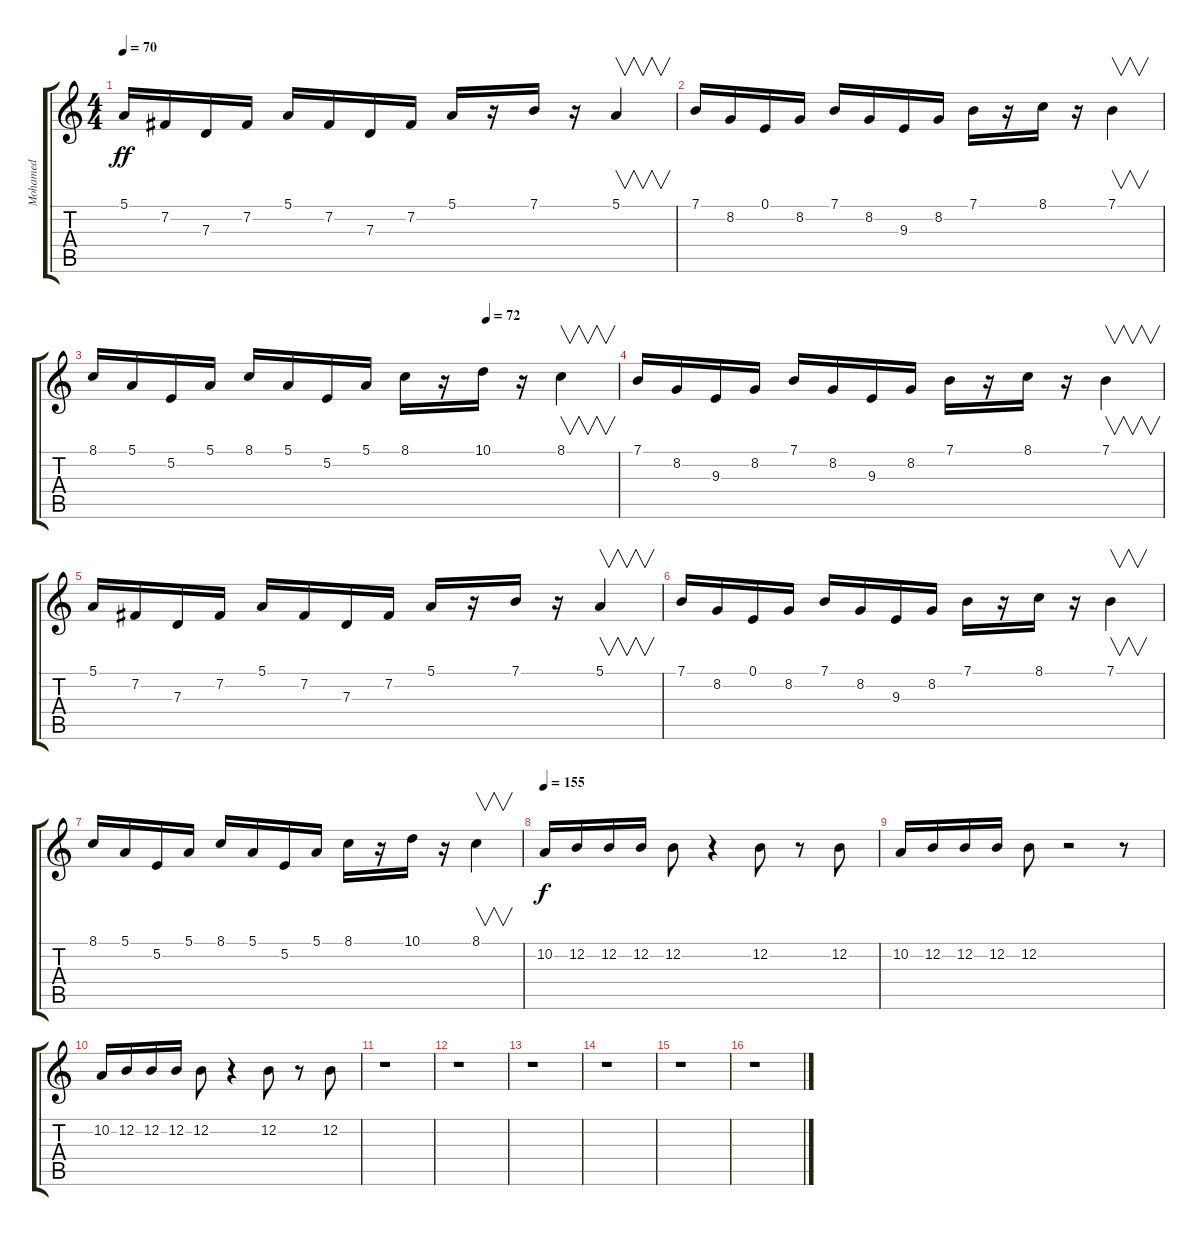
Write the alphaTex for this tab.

\track ("Mohamed" "Mohamed") {instrument violin}
\staff {score tabs}
\tuning (E4 B3 G3 D3 A2 E2) {hide}
\ts (4 4)
\tempo 70
\clef g2
\ks c
5.1.16{dy ff} 7.2.16 7.3.16 7.2.16 5.1.16 7.2.16 7.3.16 7.2.16 5.1.16 r.16 7.1.16 r.16 5.1.4{v} |
7.1.16 8.2.16 0.1.16 8.2.16 7.1.16 8.2.16 9.3.16 8.2.16 7.1.16 r.16 8.1.16 r.16 7.1.4{v} |
\tempo (72 0.75)
8.1.16 5.1.16 5.2.16 5.1.16 8.1.16 5.1.16 5.2.16 5.1.16 8.1.16 r.16 10.1.16 r.16 8.1.4{v} |
7.1.16 8.2.16 9.3.16 8.2.16 7.1.16 8.2.16 9.3.16 8.2.16 7.1.16 r.16 8.1.16 r.16 7.1.4{v} |
5.1.16 7.2.16 7.3.16 7.2.16 5.1.16 7.2.16 7.3.16 7.2.16 5.1.16 r.16 7.1.16 r.16 5.1.4{v} |
7.1.16 8.2.16 0.1.16 8.2.16 7.1.16 8.2.16 9.3.16 8.2.16 7.1.16 r.16 8.1.16 r.16 7.1.4{v} |
8.1.16 5.1.16 5.2.16 5.1.16 8.1.16 5.1.16 5.2.16 5.1.16 8.1.16 r.16 10.1.16 r.16 8.1.4{v} |
\tempo 155
10.2.16{dy f} 12.2.16 12.2.16 12.2.16 12.2.8 r.4 12.2.8 r.8 12.2.8 |
10.2.16 12.2.16 12.2.16 12.2.16 12.2.8 r.2 r.8 |
10.2.16 12.2.16 12.2.16 12.2.16 12.2.8 r.4 12.2.8 r.8 12.2.8 |
r.1 |
r.1 |
r.1 |
r.1 |
r.1 |
r.1
